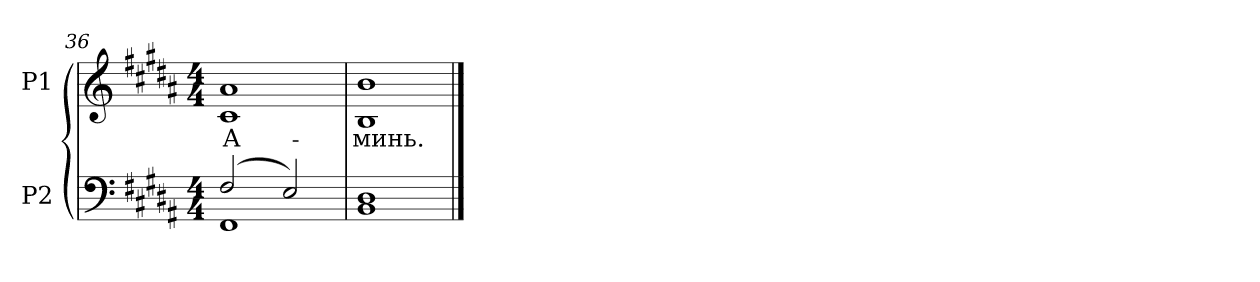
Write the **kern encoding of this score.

**kern	**kern	**text
*part2	*part1	*part1
*staff2	*staff1	*staff1
*I"P2	*I"P1	*
*clefF4	*clefG2	*
*k[f#c#g#d#a#]	*k[f#c#g#d#a#]	*
*B:	*B:	*
*M4/4	*M4/4	*
=36	=36	=36
*^	*^	*
!	!	!	!	!LO:LY:b:color=#000000
(2F#i/	1FF#i	1a#i	1c#i	А-
2Ei/)	.	.	.	.
*v	*v	*	*	*
=37	=37	=37	=37
!	!	!	!LO:LY:b:color=#000000
1BBi 1D#i	1bi	1Bi	-минь.
*	*v	*v	*
==	==	==
*-	*-	*-
